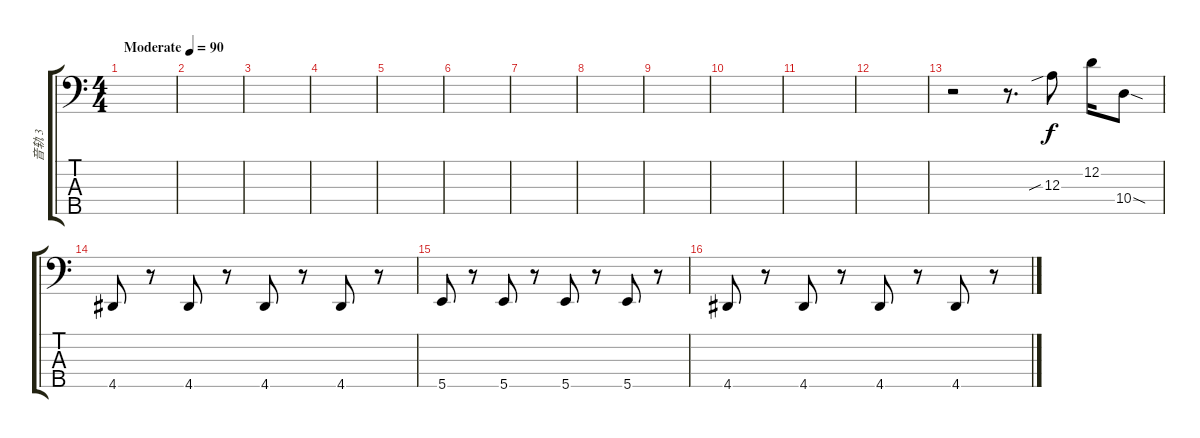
\track ("音轨 3" "音轨 3") {instrument electricbassfinger}
\staff {score tabs}
\tuning (G2 D2 A1 E1 B0) {hide}
\ts (4 4)
\tempo (90 "Moderate")
\clef f4
\ks c
|
|
|
|
|
|
|
|
|
|
|
|
r.2 r.8{d} 12.3{sib}.8 12.2.16 10.4{sod}.8 |
4.5.8 r.8 4.5.8 r.8 4.5.8 r.8 4.5.8 r.8 |
5.5.8 r.8 5.5.8 r.8 5.5.8 r.8 5.5.8 r.8 |
4.5.8 r.8 4.5.8 r.8 4.5.8 r.8 4.5.8 r.8
